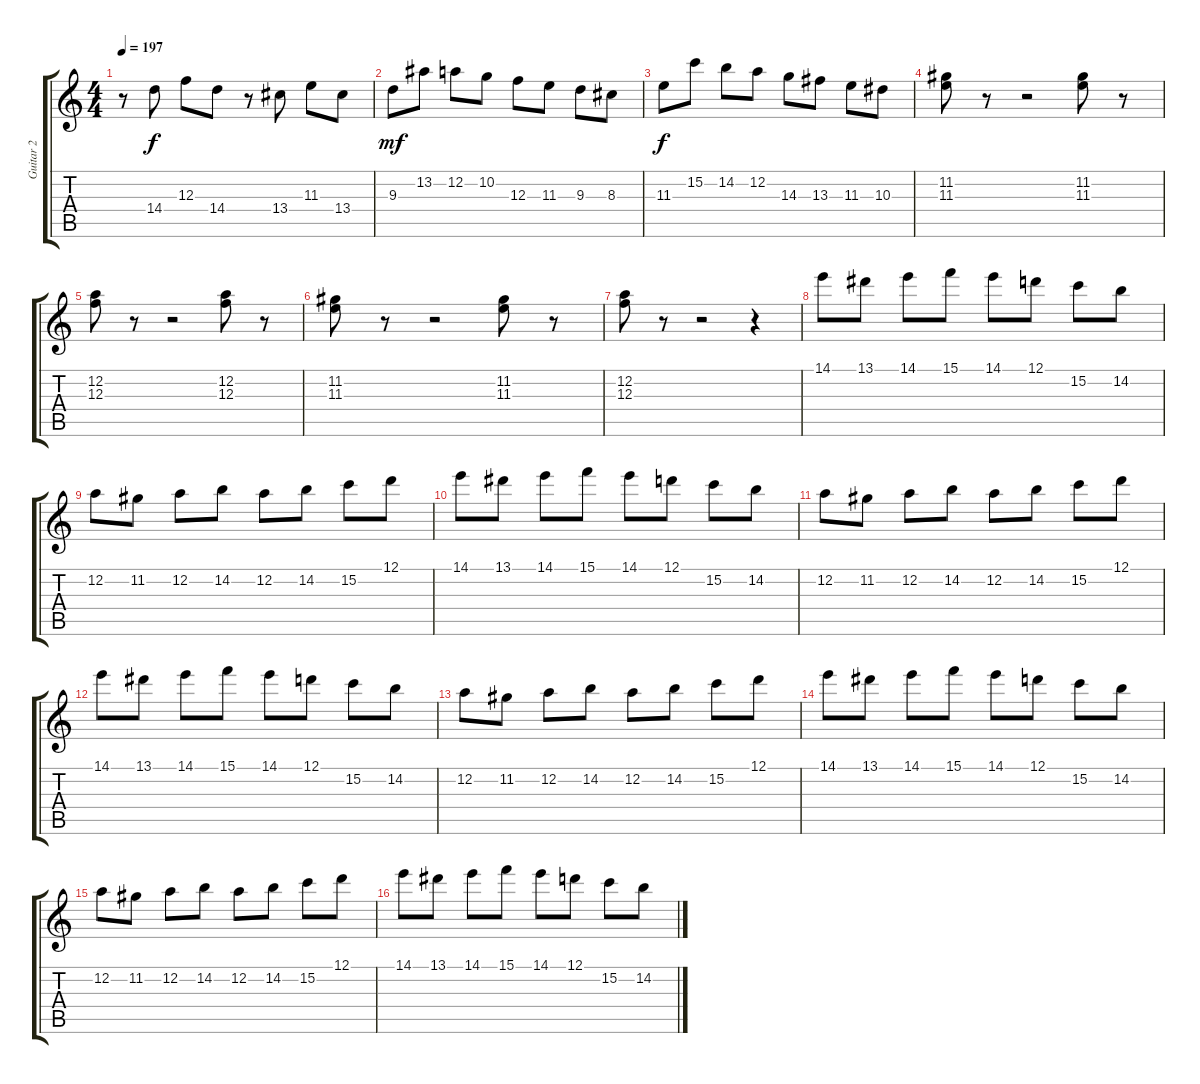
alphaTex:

\track ("Guitar 2" "Guitar 2") {instrument distortionguitar}
\staff {score tabs}
\tuning (D4 A3 F3 C3 G2 D2) {hide}
\ts (4 4)
\tempo 197
\clef g2
\ks c
r.8{dy f} 14.4.8 12.3.8 14.4.8 r.8 13.4.8 11.3.8 13.4.8 |
9.3.8{dy mf} 13.2.8 12.2.8 10.2.8 12.3.8 11.3.8 9.3.8 8.3.8 |
11.3.8{dy f} 15.2.8 14.2.8 12.2.8 14.3.8 13.3.8 11.3.8 10.3.8 |
(11.2 11.3).8 r.8 r.2 (11.2 11.3).8 r.8 |
(12.2 12.3).8 r.8 r.2 (12.2 12.3).8 r.8 |
(11.2 11.3).8 r.8 r.2 (11.2 11.3).8 r.8 |
(12.2 12.3).8 r.8 r.2 r.4 |
14.1.8 13.1.8 14.1.8 15.1.8 14.1.8 12.1.8 15.2.8 14.2.8 |
12.2.8 11.2.8 12.2.8 14.2.8 12.2.8 14.2.8 15.2.8 12.1.8 |
14.1.8 13.1.8 14.1.8 15.1.8 14.1.8 12.1.8 15.2.8 14.2.8 |
12.2.8 11.2.8 12.2.8 14.2.8 12.2.8 14.2.8 15.2.8 12.1.8 |
14.1.8 13.1.8 14.1.8 15.1.8 14.1.8 12.1.8 15.2.8 14.2.8 |
12.2.8 11.2.8 12.2.8 14.2.8 12.2.8 14.2.8 15.2.8 12.1.8 |
14.1.8 13.1.8 14.1.8 15.1.8 14.1.8 12.1.8 15.2.8 14.2.8 |
12.2.8 11.2.8 12.2.8 14.2.8 12.2.8 14.2.8 15.2.8 12.1.8 |
14.1.8 13.1.8 14.1.8 15.1.8 14.1.8 12.1.8 15.2.8 14.2.8
